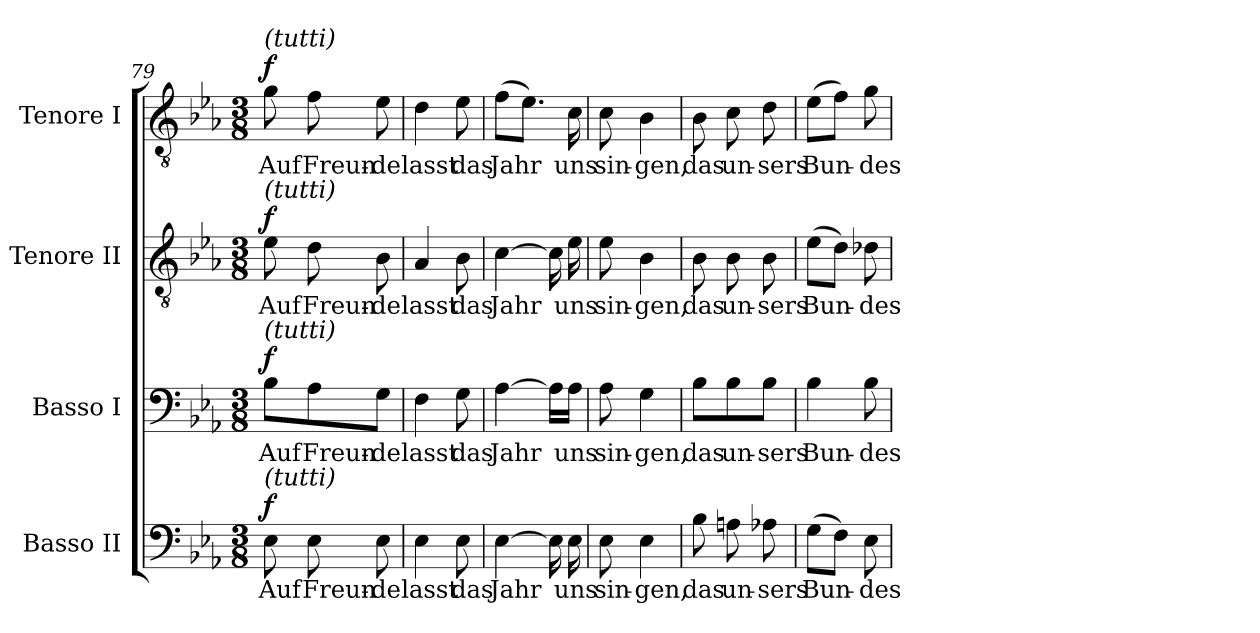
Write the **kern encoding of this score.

**kern	**text	**dynam	**kern	**text	**dynam	**kern	**text	**dynam	**kern	**text	**dynam
*part4	*part4	*part4	*part3	*part3	*part3	*part2	*part2	*part2	*part1	*part1	*part1
*staff4	*staff4	*staff4	*staff3	*staff3	*staff3	*staff2	*staff2	*staff2	*staff1	*staff1	*staff1
*I"Basso II	*	*	*I"Basso I	*	*	*I"Tenore II	*	*	*I"Tenore I	*	*
*I'B.	*	*	*I'B.	*	*	*I'T.	*	*	*I'T.	*	*
*clefF4	*	*	*clefF4	*	*	*clefGv2	*	*	*clefGv2	*	*
*	*	*	*	*	*	*ITrd7c12	*	*	*ITrd7c12	*	*
*k[b-e-a-]	*	*	*k[b-e-a-]	*	*	*k[b-e-a-]	*	*	*k[b-e-a-]	*	*
*E-:	*	*	*E-:	*	*	*E-:	*	*	*E-:	*	*
*M3/8	*	*	*M3/8	*	*	*M3/8	*	*	*M3/8	*	*
=79	=79	=79	=79	=79	=79	=79	=79	=79	=79	=79	=79
!	!LO:LY:b:color=#000000	!	!	!	!	!	!	!	!	!	!
!	!	!	!	!LO:LY:b:color=#000000	!	!	!	!	!	!	!
!	!	!	!	!	!	!	!LO:LY:b:color=#000000	!	!	!	!
!	!	!	!	!	!	!	!	!	!LO:TX:a:i:t=(tutti)	!	!
!	!	!	!	!	!	!LO:TX:a:i:t=(tutti)	!	!	!	!	!
!	!	!	!LO:TX:a:i:t=(tutti)	!	!	!	!	!	!	!	!
!LO:TX:a:i:t=(tutti)	!	!	!	!	!	!	!	!	!	!	!
!	!	!	!	!	!	!	!	!	!	!LO:LY:b:color=#000000	!
8E-i\	Auf	f	8B-i\L	Auf	f	8E-i\	Auf	f	8Gi\	Auf	f
!	!LO:LY:b:color=#000000	!	!	!	!	!	!	!	!	!	!
!	!	!	!	!LO:LY:b:color=#000000	!	!	!	!	!	!	!
!	!	!	!	!	!	!	!LO:LY:b:color=#000000	!	!	!	!
!	!	!	!	!	!	!	!	!	!	!LO:LY:b:color=#000000	!
8E-i\	Freun-	.	8A-i\	Freun-	.	8Di\	Freun-	.	8Fi\	Freun-	.
!	!LO:LY:b:color=#000000	!	!	!	!	!	!	!	!	!	!
!	!	!	!	!LO:LY:b:color=#000000	!	!	!	!	!	!	!
!	!	!	!	!	!	!	!LO:LY:b:color=#000000	!	!	!	!
!	!	!	!	!	!	!	!	!	!	!LO:LY:b:color=#000000	!
8E-i\	-de	.	8Gi\J	-de	.	8BB-i\	-de	.	8E-i\	-de	.
=80	=80	=80	=80	=80	=80	=80	=80	=80	=80	=80	=80
!	!LO:LY:b:color=#000000	!	!	!	!	!	!	!	!	!	!
!	!	!	!	!LO:LY:b:color=#000000	!	!	!	!	!	!	!
!	!	!	!	!	!	!	!LO:LY:b:color=#000000	!	!	!	!
!	!	!	!	!	!	!	!	!	!	!LO:LY:b:color=#000000	!
4E-i\	lasst	.	4Fi\	lasst	.	4AA-i/	lasst	.	4Di\	lasst	.
!	!LO:LY:b:color=#000000	!	!	!	!	!	!	!	!	!	!
!	!	!	!	!LO:LY:b:color=#000000	!	!	!	!	!	!	!
!	!	!	!	!	!	!	!LO:LY:b:color=#000000	!	!	!	!
!	!	!	!	!	!	!	!	!	!	!LO:LY:b:color=#000000	!
8E-i\	das	.	8Gi\	das	.	8BB-i\	das	.	8E-i\	das	.
=81	=81	=81	=81	=81	=81	=81	=81	=81	=81	=81	=81
!	!LO:LY:b:color=#000000	!	!	!	!	!	!	!	!	!	!
!	!	!	!	!LO:LY:b:color=#000000	!	!	!	!	!	!	!
!	!	!	!	!	!	!	!LO:LY:b:color=#000000	!	!	!	!
!	!	!	!	!	!	!	!	!	!	!LO:LY:b:color=#000000	!
[4E-i\	Jahr	.	[4A-i\	Jahr	.	[4Ci\	Jahr	.	(8Fi\L	Jahr	.
.	.	.	.	.	.	.	.	.	8.E-i\J)	.	.
16E-i\]	.	.	16A-i\LL]	.	.	16Ci\]	.	.	.	.	.
!	!LO:LY:b:color=#000000	!	!	!	!	!	!	!	!	!	!
!	!	!	!	!LO:LY:b:color=#000000	!	!	!	!	!	!	!
!	!	!	!	!	!	!	!LO:LY:b:color=#000000	!	!	!	!
!	!	!	!	!	!	!	!	!	!	!LO:LY:b:color=#000000	!
16E-i\	uns	.	16A-i\JJ	uns	.	16E-i\	uns	.	16Ci\	uns	.
!!LO:PB:g=z
=82	=82	=82	=82	=82	=82	=82	=82	=82	=82	=82	=82
!	!LO:LY:b:color=#000000	!	!	!	!	!	!	!	!	!	!
!	!	!	!	!LO:LY:b:color=#000000	!	!	!	!	!	!	!
!	!	!	!	!	!	!	!LO:LY:b:color=#000000	!	!	!	!
!	!	!	!	!	!	!	!	!	!	!LO:LY:b:color=#000000	!
8E-i\	sin-	.	8A-i\	sin-	.	8E-i\	sin-	.	8Ci\	sin-	.
!	!LO:LY:b:color=#000000	!	!	!	!	!	!	!	!	!	!
!	!	!	!	!LO:LY:b:color=#000000	!	!	!	!	!	!	!
!	!	!	!	!	!	!	!LO:LY:b:color=#000000	!	!	!	!
!	!	!	!	!	!	!	!	!	!	!LO:LY:b:color=#000000	!
4E-i\	-gen,	.	4Gi\	-gen,	.	4BB-i\	-gen,	.	4BB-i\	-gen,	.
=83	=83	=83	=83	=83	=83	=83	=83	=83	=83	=83	=83
!	!LO:LY:b:color=#000000	!	!	!	!	!	!	!	!	!	!
!	!	!	!	!LO:LY:b:color=#000000	!	!	!	!	!	!	!
!	!	!	!	!	!	!	!LO:LY:b:color=#000000	!	!	!	!
!	!	!	!	!	!	!	!	!	!	!LO:LY:b:color=#000000	!
8B-i\	das	.	8B-i\L	das	.	8BB-i\	das	.	8BB-i\	das	.
!	!LO:LY:b:color=#000000	!	!	!	!	!	!	!	!	!	!
!	!	!	!	!LO:LY:b:color=#000000	!	!	!	!	!	!	!
!	!	!	!	!	!	!	!LO:LY:b:color=#000000	!	!	!	!
!	!	!	!	!	!	!	!	!	!	!LO:LY:b:color=#000000	!
8Ani\	un-	.	8B-i\	un-	.	8BB-i\	un-	.	8Ci\	un-	.
!	!LO:LY:b:color=#000000	!	!	!	!	!	!	!	!	!	!
!	!	!	!	!LO:LY:b:color=#000000	!	!	!	!	!	!	!
!	!	!	!	!	!	!	!LO:LY:b:color=#000000	!	!	!	!
!	!	!	!	!	!	!	!	!	!	!LO:LY:b:color=#000000	!
8A-Xi\	-sers	.	8B-i\J	-sers	.	8BB-i\	-sers	.	8Di\	-sers	.
=84	=84	=84	=84	=84	=84	=84	=84	=84	=84	=84	=84
!	!LO:LY:b:color=#000000	!	!	!	!	!	!	!	!	!	!
!	!	!	!	!LO:LY:b:color=#000000	!	!	!	!	!	!	!
!	!	!	!	!	!	!	!LO:LY:b:color=#000000	!	!	!	!
!	!	!	!	!	!	!	!	!	!	!LO:LY:b:color=#000000	!
(8Gi\L	Bun-	.	4B-i\	Bun-	.	(8E-i\L	Bun-	.	(8E-i\L	Bun-	.
8Fi\J)	.	.	.	.	.	8Di\J)	.	.	8Fi\J)	.	.
!	!LO:LY:b:color=#000000	!	!	!	!	!	!	!	!	!	!
!	!	!	!	!LO:LY:b:color=#000000	!	!	!	!	!	!	!
!	!	!	!	!	!	!	!LO:LY:b:color=#000000	!	!	!	!
!	!	!	!	!	!	!	!	!	!	!LO:LY:b:color=#000000	!
8E-i\	-des	.	8B-i\	-des	.	8D-Xi\	-des	.	8Gi\	-des	.
=	=	=	=	=	=	=	=	=	=	=	=
*-	*-	*-	*-	*-	*-	*-	*-	*-	*-	*-	*-
